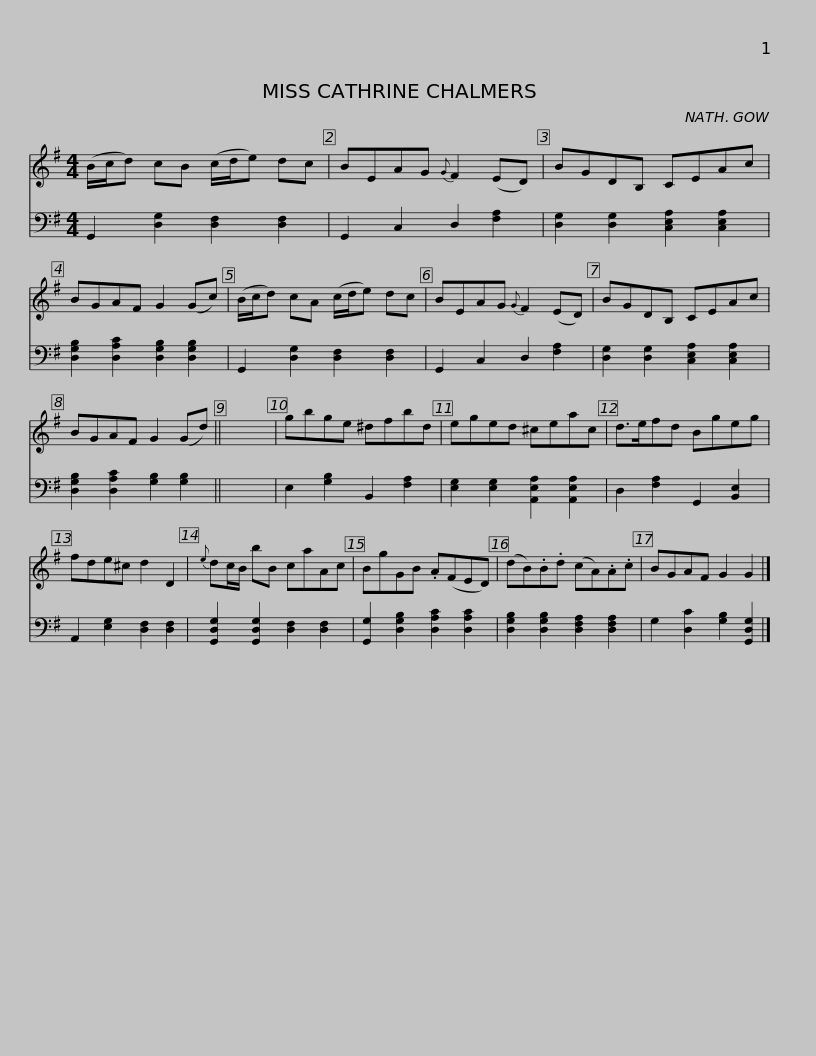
X:1
%%score 1 2
L:1/8
M:4/4
I:linebreak $
K:G
V:1 treble
V:2 bass
V:1
 (B/c/d) cB (c/d/e) dc | BEAG{G} F2 (ED) | BGDB, CEAc | BGAF G2 (Gc) | (B/c/d) cA (c/d/e) dc |$ %5
 BEAG{G} F2 (ED) | BGDB, CEAc | BGAF G2 (Gd) || x8 | gbge ^dfbd | %10
 eged ^ceac |$ d>efd Bgeg | fde^c d2 D2 |{e} dc/B/ bB caAc | BgGB .A(FED) | %15
 (dB).B.d (cA).A.c |$ BGAF G2 G2 |] %17
V:2
 G,,2 [D,G,]2 [D,F,]2 [D,F,]2 | G,,2 C,2 D,2 [F,A,]2 | [D,G,]2 [D,G,]2 [C,E,A,]2 [C,E,A,]2 | [D,G,B,]2 [D,A,C]2 [D,G,B,]2 [D,G,B,]2 | G,,2 [D,G,]2 [D,F,]2 [D,F,]2 |$ %5
 G,,2 C,2 D,2 [F,A,]2 | [D,G,]2 [D,G,]2 [C,E,A,]2 [C,E,A,]2 | [D,G,B,]2 [D,A,C]2 [G,B,]2 [G,B,]2 || x8 | E,2 [G,B,]2 B,,2 [F,A,]2 | %10
 [E,G,]2 [E,G,]2 [A,,E,A,]2 [A,,E,A,]2 |$ D,2 [F,A,]2 G,,2 [B,,E,]2 | A,,2 [E,G,]2 [D,F,]2 [D,F,]2 | [G,,D,G,]2 [G,,D,G,]2 [D,F,]2 [D,F,]2 | [G,,G,]2 [D,G,B,]2 [D,A,C]2 [D,A,C]2 | %15
 [D,G,B,]2 [D,G,B,]2 [D,F,A,]2 [D,F,A,]2 |$ G,2 [D,C]2 [G,B,]2 [G,,D,G,]2 |] %17
